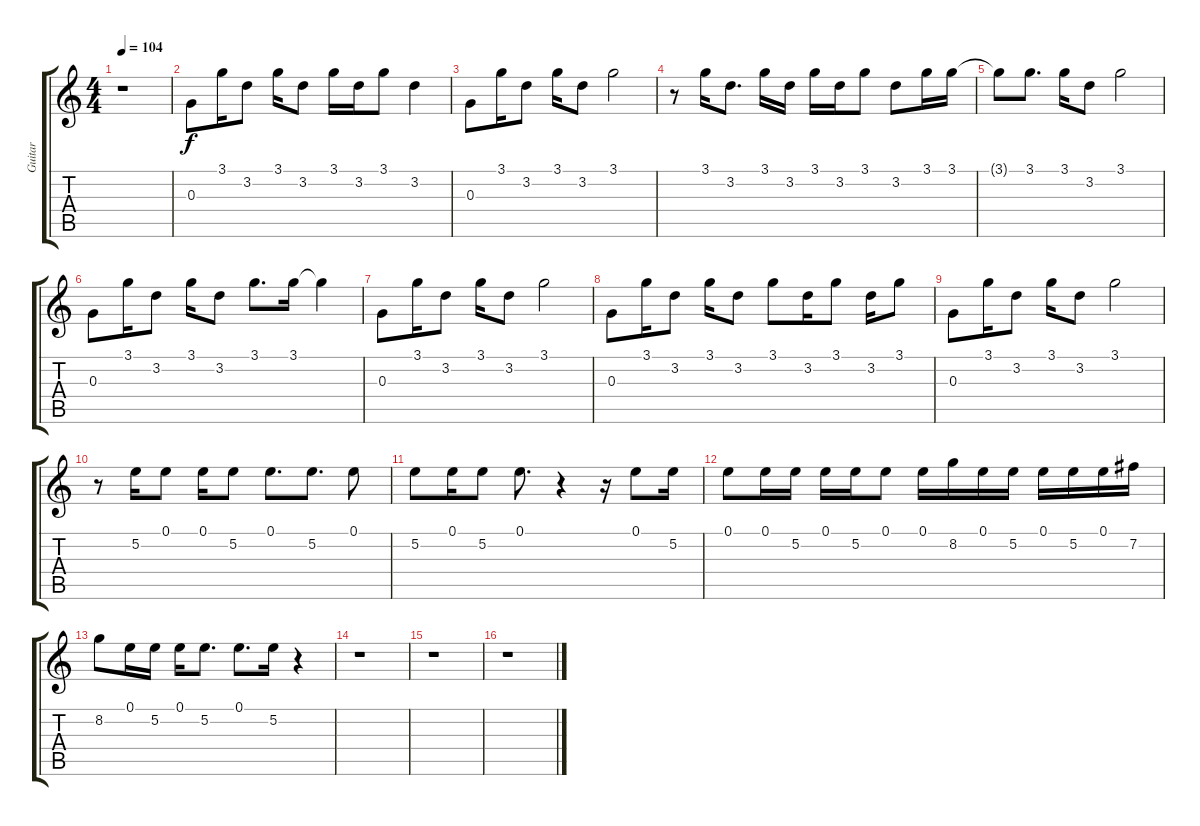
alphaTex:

\track ("Guitar" "Guitar") {instrument electricguitarjazz}
\staff {score tabs}
\tuning (E4 B3 G3 D3 A2 E2) {hide}
\ts (4 4)
\tempo 104
\clef g2
\ks c
r.1{dy f} |
0.3.8 3.1.16 3.2.8 3.1.16 3.2.8 3.1.16 3.2.16 3.1.8 3.2.4 |
0.3.8 3.1.16 3.2.8 3.1.16 3.2.8 3.1.2 |
r.8 3.1.16 3.2.8{d} 3.1.16 3.2.16 3.1.16 3.2.16 3.1.8 3.2.8 3.1.16 3.1.16 |
3.1{t}.8 3.1.8{d} 3.1.16 3.2.8 3.1.2 |
0.3.8 3.1.16 3.2.8 3.1.16 3.2.8 3.1.8{d} 3.1.16 3.1{t}.4 |
0.3.8 3.1.16 3.2.8 3.1.16 3.2.8 3.1.2 |
0.3.8 3.1.16 3.2.8 3.1.16 3.2.8 3.1.8 3.2.16 3.1.8 3.2.16 3.1.8 |
0.3.8 3.1.16 3.2.8 3.1.16 3.2.8 3.1.2 |
r.8 5.2.16 0.1.8 0.1.16 5.2.8 0.1.8{d} 5.2.8{d} 0.1.8 |
5.2.8 0.1.16 5.2.8 0.1.8{d} r.4 r.16 0.1.8 5.2.16 |
0.1.8 0.1.16 5.2.16 0.1.16 5.2.16 0.1.8 0.1.16 8.2.16 0.1.16 5.2.16 0.1.16 5.2.16 0.1.16 7.2.16 |
8.2.8 0.1.16 5.2.16 0.1.16 5.2.8{d} 0.1.8{d} 5.2.16 r.4 |
r.1 |
r.1 |
r.1
